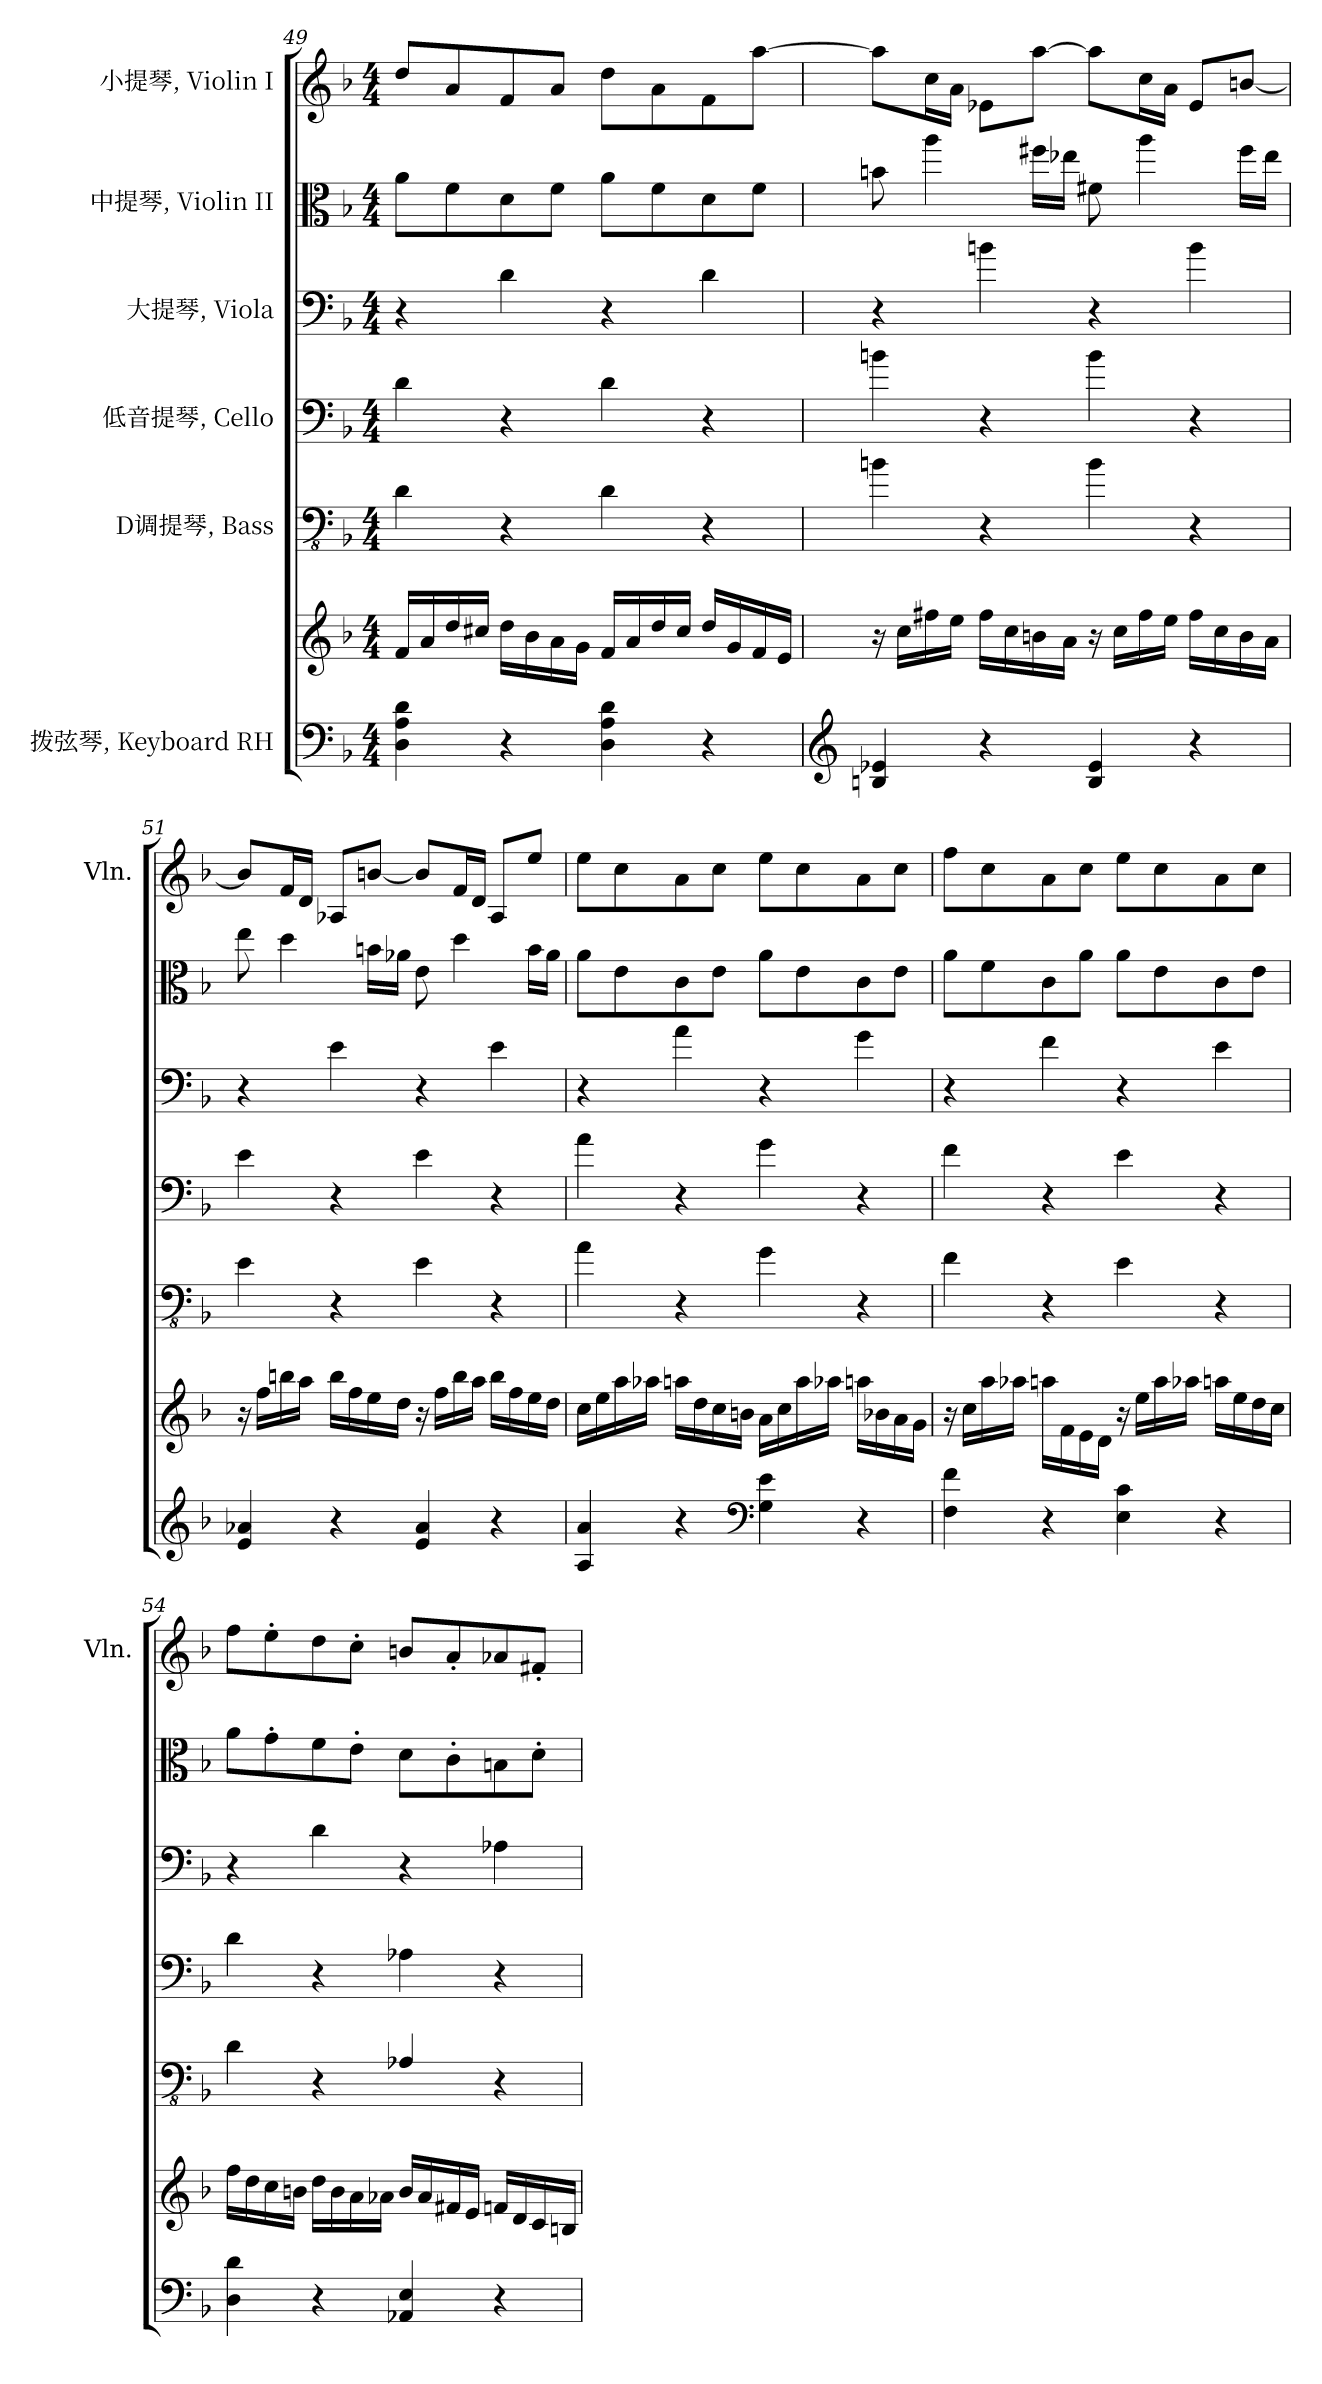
**kern	**kern	**kern	**kern	**kern	**kern	**kern
*part6	*part6	*part5	*part4	*part3	*part2	*part1
*staff7	*staff6	*staff5	*staff4	*staff3	*staff2	*staff1
*I"拨弦琴, Keyboard RH	*	*I"D调提琴, Bass	*I"低音提琴, Cello	*I"大提琴, Viola	*I"中提琴, Violin II	*I"小提琴, Violin I
*	*	*	*	*	*	*I'Vln.
*clefF4	*clefG2	*clefFv4	*clefF4	*clefF4	*clefC3	*clefG2
*	*	*ITrd7c12	*ITrd7c12	*	*	*
*k[b-]	*k[b-]	*k[b-]	*k[b-]	*k[b-]	*k[b-]	*k[b-]
*M4/4	*M4/4	*M4/4	*M4/4	*M4/4	*M4/4	*M4/4
=49	=49	=49	=49	=49	=49	=49
4D\ 4A\ 4d\	16f/LL	4DD\	4D\	4r	8a\L	8dd/L
.	16a/	.	.	.	.	.
.	16dd/	.	.	.	8f\	8a/
.	16cc#X/JJ	.	.	.	.	.
4r	16dd\LL	4r	4r	4d\	8d\	8f/
.	16b-\	.	.	.	.	.
.	16a\	.	.	.	8f\J	8a/J
.	16g\JJ	.	.	.	.	.
4D\ 4A\ 4d\	16f/LL	4DD\	4D\	4r	8a\L	8dd\L
.	16a/	.	.	.	.	.
.	16dd/	.	.	.	8f\	8a\
.	16cc#/JJ	.	.	.	.	.
4r	16dd/LL	4r	4r	4d\	8d\	8f\
.	16g/	.	.	.	.	.
.	16f/	.	.	.	8f\J	[8aa\J
.	16e/JJ	.	.	.	.	.
!!LO:PB:g=z
=50	=50	=50	=50	=50	=50	=50
*clefG2	*	*	*	*	*	*
4Bn/ 4e-X/	16r	4BBn\	4Bn\	4r	8bn\	8aa\L]
.	16cc\LL	.	.	.	.	.
.	16ff#X\	.	.	.	4aa\	16cc\L
.	16ee\JJ	.	.	.	.	16a\JJ
4r	16ff#\LL	4r	4r	4bn\	.	8e-X\L
.	16cc\	.	.	.	.	.
.	16bn\	.	.	.	16ff#X\LL	[8aa\J
.	16a\JJ	.	.	.	16ee-X\JJ	.
4B/ 4e-/	16r	4BB\	4B\	4r	8f#X\	8aa\L]
.	16cc\LL	.	.	.	.	.
.	16ff#\	.	.	.	4aa\	16cc\L
.	16ee\JJ	.	.	.	.	16a\JJ
4r	16ff#\LL	4r	4r	4b\	.	8e-/L
.	16cc\	.	.	.	.	.
.	16b\	.	.	.	16ff#\LL	[8bn/J
.	16a\JJ	.	.	.	16ee-\JJ	.
=51	=51	=51	=51	=51	=51	=51
4e/ 4a-X/	16r	4EE\	4E\	4r	8ee\	8b/L]
.	16ff\LL	.	.	.	.	.
.	16bbn\	.	.	.	4dd\	16f/L
.	16aa\JJ	.	.	.	.	16d/JJ
4r	16bb\LL	4r	4r	4e\	.	8A-X/L
.	16ff\	.	.	.	.	.
.	16ee\	.	.	.	16bn\LL	[8bn/J
.	16dd\JJ	.	.	.	16a-X\JJ	.
4e/ 4a-/	16r	4EE\	4E\	4r	8e\	8b/L]
.	16ff\LL	.	.	.	.	.
.	16bb\	.	.	.	4dd\	16f/L
.	16aa\JJ	.	.	.	.	16d/JJ
4r	16bb\LL	4r	4r	4e\	.	8A-/L
.	16ff\	.	.	.	.	.
.	16ee\	.	.	.	16b\LL	8ee/J
.	16dd\JJ	.	.	.	16a-\JJ	.
!!LO:PB:g=z
=52	=52	=52	=52	=52	=52	=52
4A/ 4a/	16cc\LL	4AA\	4A\	4r	8a\L	8ee\L
.	16ee\	.	.	.	.	.
.	16aa\	.	.	.	8e\	8cc\
.	16aa-X\JJ	.	.	.	.	.
4r	16aan\LL	4r	4r	4a\	8c\	8a\
.	16dd\	.	.	.	.	.
.	16cc\	.	.	.	8e\J	8cc\J
.	16bn\JJ	.	.	.	.	.
*clefF4	*	*	*	*	*	*
4G\ 4e\	16a\LL	4GG\	4G\	4r	8a\L	8ee\L
.	16cc\	.	.	.	.	.
.	16aa\	.	.	.	8e\	8cc\
.	16aa-X\JJ	.	.	.	.	.
4r	16aan\LL	4r	4r	4g\	8c\	8a\
.	16b-X\	.	.	.	.	.
.	16a\	.	.	.	8e\J	8cc\J
.	16g\JJ	.	.	.	.	.
=53	=53	=53	=53	=53	=53	=53
4F\ 4f\	16r	4FF\	4F\	4r	8a\L	8ff\L
.	16cc\LL	.	.	.	.	.
.	16aa\	.	.	.	8f\	8cc\
.	16aa-X\JJ	.	.	.	.	.
4r	16aan\LL	4r	4r	4f\	8c\	8a\
.	16f\	.	.	.	.	.
.	16e\	.	.	.	8a\J	8cc\J
.	16d\JJ	.	.	.	.	.
4E\ 4c\	16r	4EE\	4E\	4r	8a\L	8ee\L
.	16ee\LL	.	.	.	.	.
.	16aa\	.	.	.	8e\	8cc\
.	16aa-X\JJ	.	.	.	.	.
4r	16aan\LL	4r	4r	4e\	8c\	8a\
.	16ee\	.	.	.	.	.
.	16dd\	.	.	.	8e\J	8cc\J
.	16cc\JJ	.	.	.	.	.
!!LO:PB:g=z
=54	=54	=54	=54	=54	=54	=54
4D\ 4d\	16ff\LL	4DD\	4D\	4r	8a\L	8ff\L
.	16dd\	.	.	.	.	.
.	16cc\	.	.	.	8g'\	8ee'\
.	16bn\JJ	.	.	.	.	.
4r	16dd\LL	4r	4r	4d\	8f\	8dd\
.	16b\	.	.	.	.	.
.	16a\	.	.	.	8e'\J	8cc'\J
.	16a-X\JJ	.	.	.	.	.
4AA-X/ 4E/	16b/LL	4AAA-X/	4AA-X\	4r	8d\L	8bn/L
.	16a-/	.	.	.	.	.
.	16f#X/	.	.	.	8c'\	8a'/
.	16e/JJ	.	.	.	.	.
4r	16fn/LL	4r	4r	4A-X\	8Bn\	8a-X/
.	16d/	.	.	.	.	.
.	16c/	.	.	.	8d'\J	8f#X'/J
.	16Bn/JJ	.	.	.	.	.
=	=	=	=	=	=	=
*-	*-	*-	*-	*-	*-	*-
